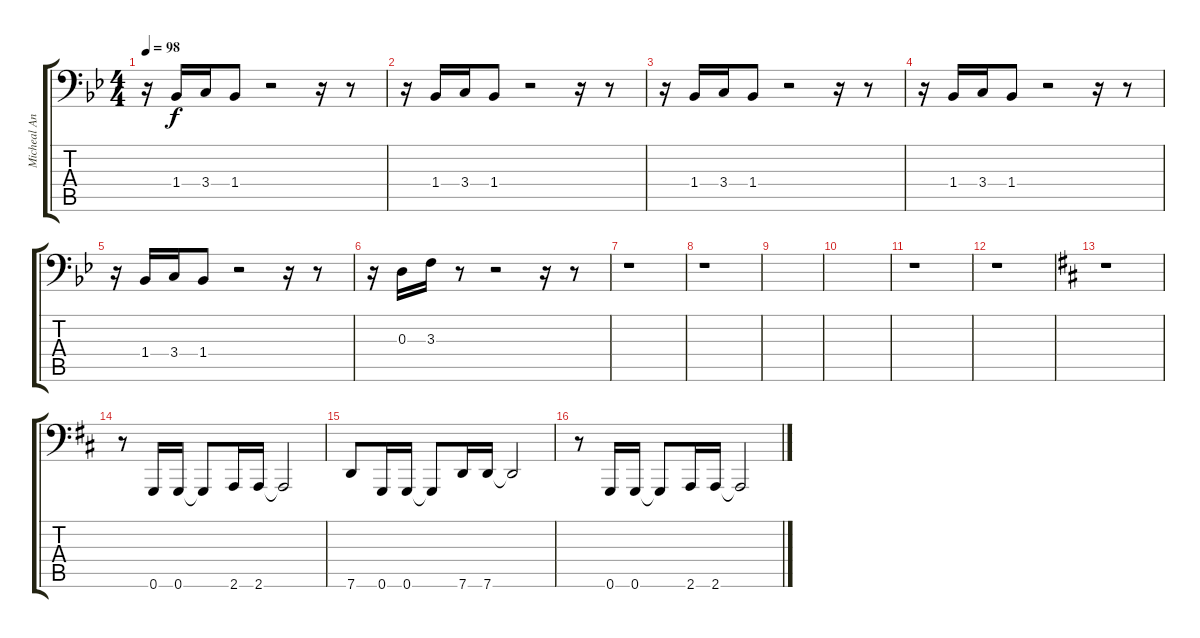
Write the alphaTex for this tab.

\track ("Micheal Anthony" "Micheal An") {instrument electricbassfinger}
\staff {score tabs}
\tuning (C3 G2 D2 A1 E1 G0) {hide}
\ts (4 4)
\tempo 98
\clef f4
\ks gminor
r.16{dy f instrument electricbassfinger} 1.4.16 3.4.16 1.4.8 r.2 r.16 r.8 |
r.16 1.4.16 3.4.16 1.4.8 r.2 r.16 r.8 |
r.16 1.4.16 3.4.16 1.4.8 r.2 r.16 r.8 |
r.16 1.4.16 3.4.16 1.4.8 r.2 r.16 r.8 |
r.16 1.4.16 3.4.16 1.4.8 r.2 r.16 r.8 |
r.16 0.3.16 3.3.16 r.8 r.2 r.16 r.8 |
r.1 |
r.1 |
|
|
r.1 |
r.1 |
\ks bminor
r.1 |
r.8 0.6.16 0.6.16 0.6{t}.8 2.6.16 2.6.16 2.6{t}.2 |
7.6.8 0.6.16 0.6.16 0.6{t}.8 7.6.16 7.6.16 7.6{t}.2 |
r.8 0.6.16 0.6.16 0.6{t}.8 2.6.16 2.6.16 2.6{t}.2
